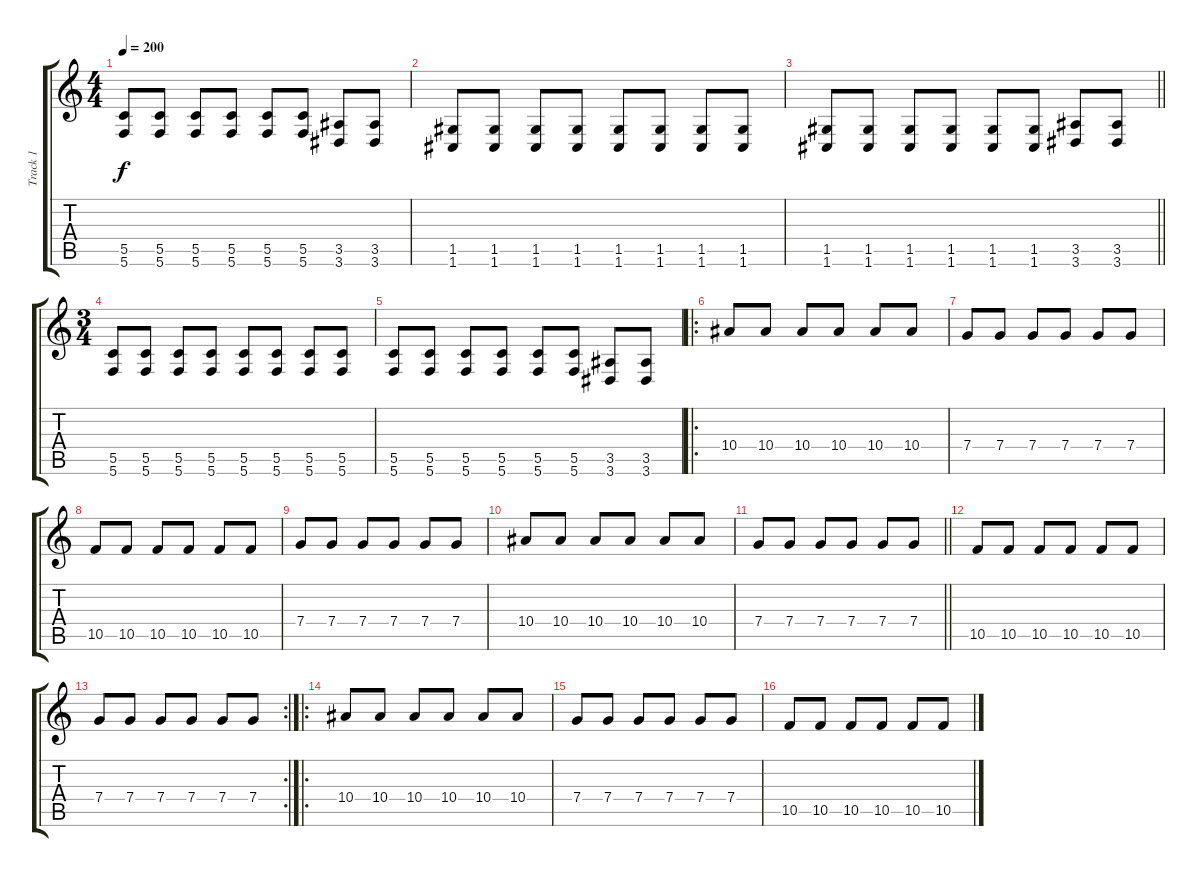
\track ("Track 1" "Track 1") {instrument electricguitarclean}
\staff {score tabs}
\tuning (D4 A3 F3 C3 G2 C2) {hide}
\ts (4 4)
\tempo 200
\clef g2
\ks c
(5.5 5.6).8{dy f} (5.5 5.6).8 (5.5 5.6).8 (5.5 5.6).8 (5.5 5.6).8 (5.5 5.6).8 (3.5 3.6).8 (3.5 3.6).8 |
(1.5 1.6).8 (1.5 1.6).8 (1.5 1.6).8 (1.5 1.6).8 (1.5 1.6).8 (1.5 1.6).8 (1.5 1.6).8 (1.5 1.6).8 |
\barLineRight lightlight
(1.5 1.6).8 (1.5 1.6).8 (1.5 1.6).8 (1.5 1.6).8 (1.5 1.6).8 (1.5 1.6).8 (3.5 3.6).8 (3.5 3.6).8 |
\ts (3 4)
(5.5 5.6).8 (5.5 5.6).8 (5.5 5.6).8 (5.5 5.6).8 (5.5 5.6).8 (5.5 5.6).8 (5.5 5.6).8 (5.5 5.6).8 |
(5.5 5.6).8 (5.5 5.6).8 (5.5 5.6).8 (5.5 5.6).8 (5.5 5.6).8 (5.5 5.6).8 (3.5 3.6).8 (3.5 3.6).8 |
\ro
10.4.8{instrument distortionguitar} 10.4.8 10.4.8 10.4.8 10.4.8 10.4.8 |
7.4.8 7.4.8 7.4.8 7.4.8 7.4.8 7.4.8 |
10.5.8 10.5.8 10.5.8 10.5.8 10.5.8 10.5.8 |
7.4.8 7.4.8 7.4.8 7.4.8 7.4.8 7.4.8 |
10.4.8{instrument distortionguitar} 10.4.8 10.4.8 10.4.8 10.4.8 10.4.8 |
\barLineRight lightlight
7.4.8 7.4.8 7.4.8 7.4.8 7.4.8 7.4.8 |
10.5.8 10.5.8 10.5.8 10.5.8 10.5.8 10.5.8 |
\rc 2
7.4.8 7.4.8 7.4.8 7.4.8 7.4.8 7.4.8 |
\ro
10.4.8{instrument distortionguitar} 10.4.8 10.4.8 10.4.8 10.4.8 10.4.8 |
7.4.8 7.4.8 7.4.8 7.4.8 7.4.8 7.4.8 |
10.5.8 10.5.8 10.5.8 10.5.8 10.5.8 10.5.8
